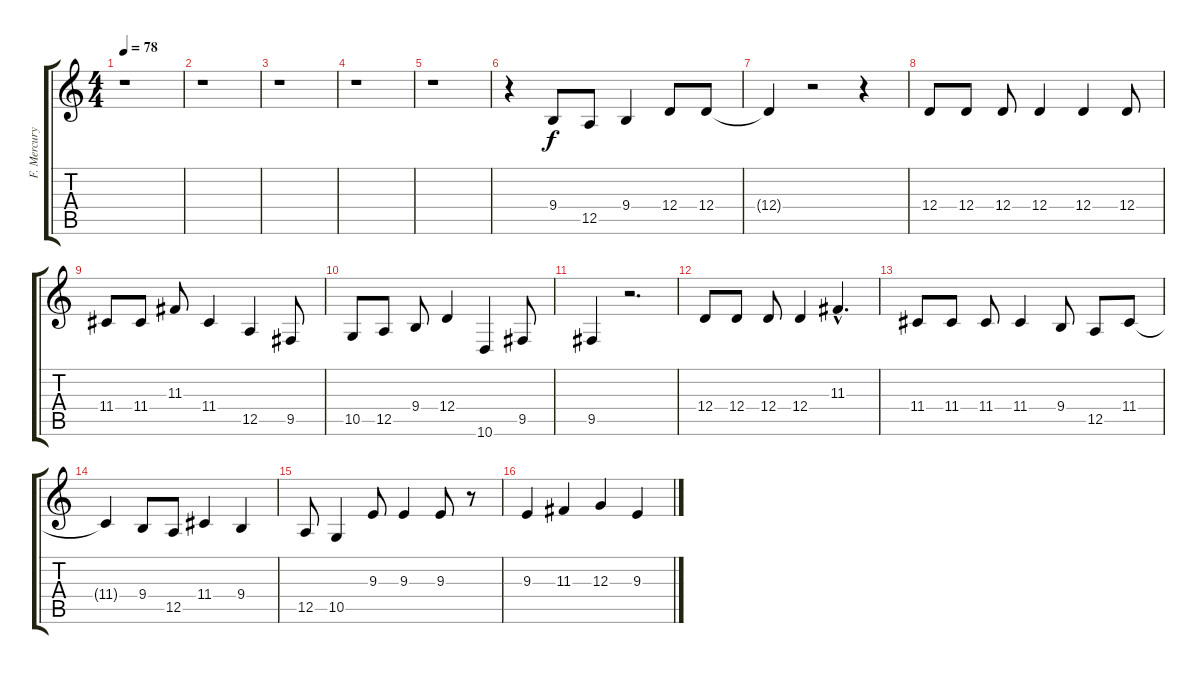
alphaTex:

\track ("F. Mercury" "F. Mercury") {instrument altosax}
\staff {score tabs}
\tuning (E4 B3 G3 D3 A2 E2) {hide}
\ts (4 4)
\tempo 78
\clef g2
\ks c
r.1{dy f} |
r.1 |
r.1 |
r.1 |
r.1 |
r.4 9.4.8 12.5.8 9.4.4 12.4.8 12.4.8 |
12.4{t}.4 r.2 r.4 |
12.4.8 12.4.8 12.4.8 12.4.4 12.4.4 12.4.8 |
11.4.8 11.4.8 11.3.8 11.4.4 12.5.4 9.5.8 |
10.5.8 12.5.8 9.4.8 12.4.4 10.6.4 9.5.8 |
9.5.4 r.2{d} |
12.4.8 12.4.8 12.4.8 12.4.4 11.3{hac}.4{d} |
11.4.8 11.4.8 11.4.8 11.4.4 9.4.8 12.5.8 11.4.8 |
11.4{t}.4 9.4.8 12.5.8 11.4.4 9.4.4 |
12.5.8 10.5.4 9.3.8 9.3.4 9.3.8 r.8 |
9.3.4 11.3.4 12.3.4 9.3.4
